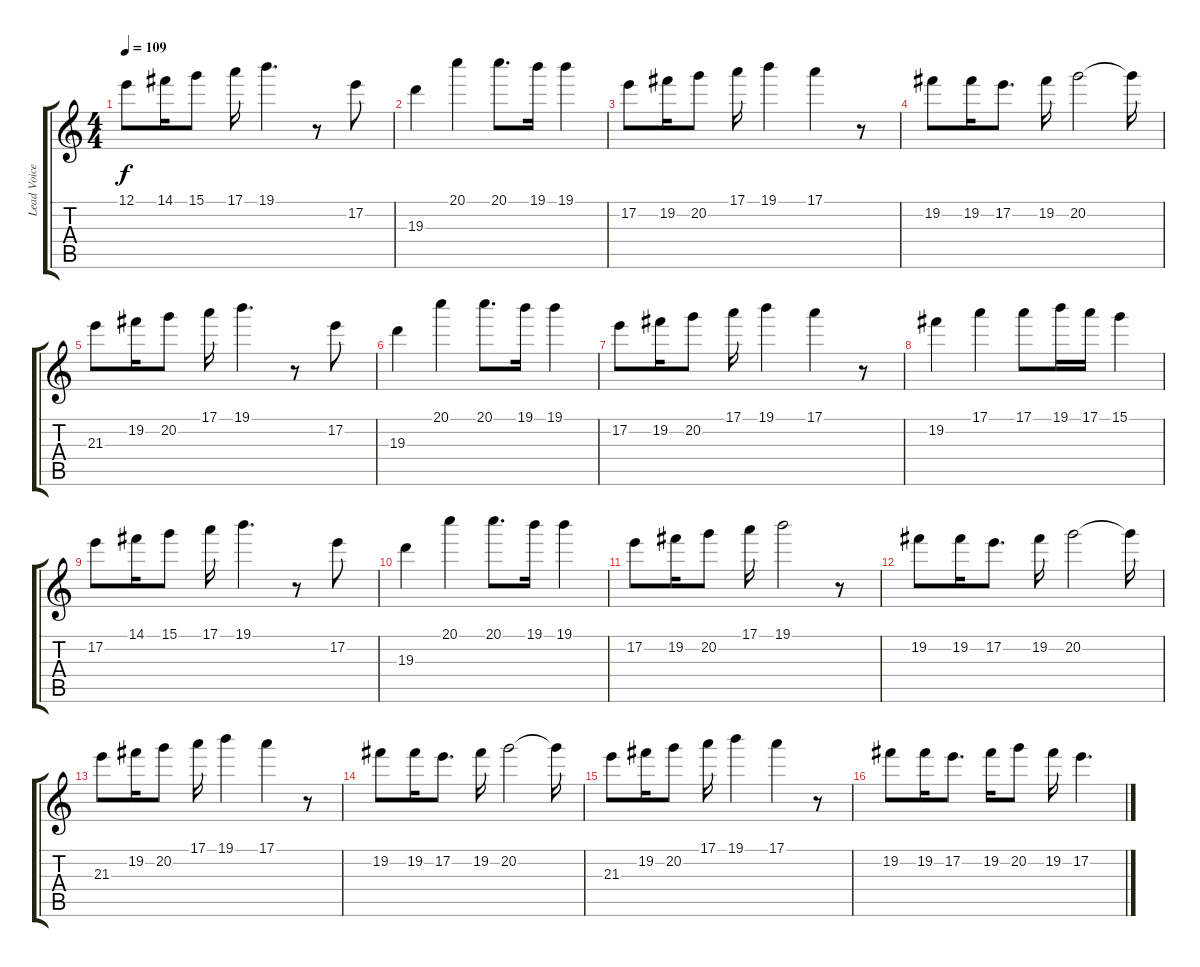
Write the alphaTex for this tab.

\track ("Lead Voice" "Lead Voice") {instrument acousticguitarnylon}
\staff {score tabs}
\tuning (E4 B3 G3 D3 A2 E2) {hide}
\ts (4 4)
\tempo 109
\clef g2
\ks c
12.1.8{dy f} 14.1.16 15.1.8 17.1.16 19.1.4{d} r.8 17.2.8 |
19.3.4 20.1.4 20.1.8{d} 19.1.16 19.1.4 |
17.2.8 19.2.16 20.2.8 17.1.16 19.1.4 17.1.4 r.8 |
19.2.8 19.2.16 17.2.8{d} 19.2.16 20.2.2 20.2{t}.16 |
21.3.8 19.2.16 20.2.8 17.1.16 19.1.4{d} r.8 17.2.8 |
19.3.4 20.1.4 20.1.8{d} 19.1.16 19.1.4 |
17.2.8 19.2.16 20.2.8 17.1.16 19.1.4 17.1.4 r.8 |
19.2.4 17.1.4 17.1.8 19.1.16 17.1.16 15.1.4 |
17.2.8 14.1.16 15.1.8 17.1.16 19.1.4{d} r.8 17.2.8 |
19.3.4 20.1.4 20.1.8{d} 19.1.16 19.1.4 |
17.2.8 19.2.16 20.2.8 17.1.16 19.1.2 r.8 |
19.2.8 19.2.16 17.2.8{d} 19.2.16 20.2.2 20.2{t}.16 |
21.3.8 19.2.16 20.2.8 17.1.16 19.1.4 17.1.4 r.8 |
19.2.8 19.2.16 17.2.8{d} 19.2.16 20.2.2 20.2{t}.16 |
21.3.8 19.2.16 20.2.8 17.1.16 19.1.4 17.1.4 r.8 |
19.2.8 19.2.16 17.2.8{d} 19.2.16 20.2.8 19.2.16 17.2.4{d}
